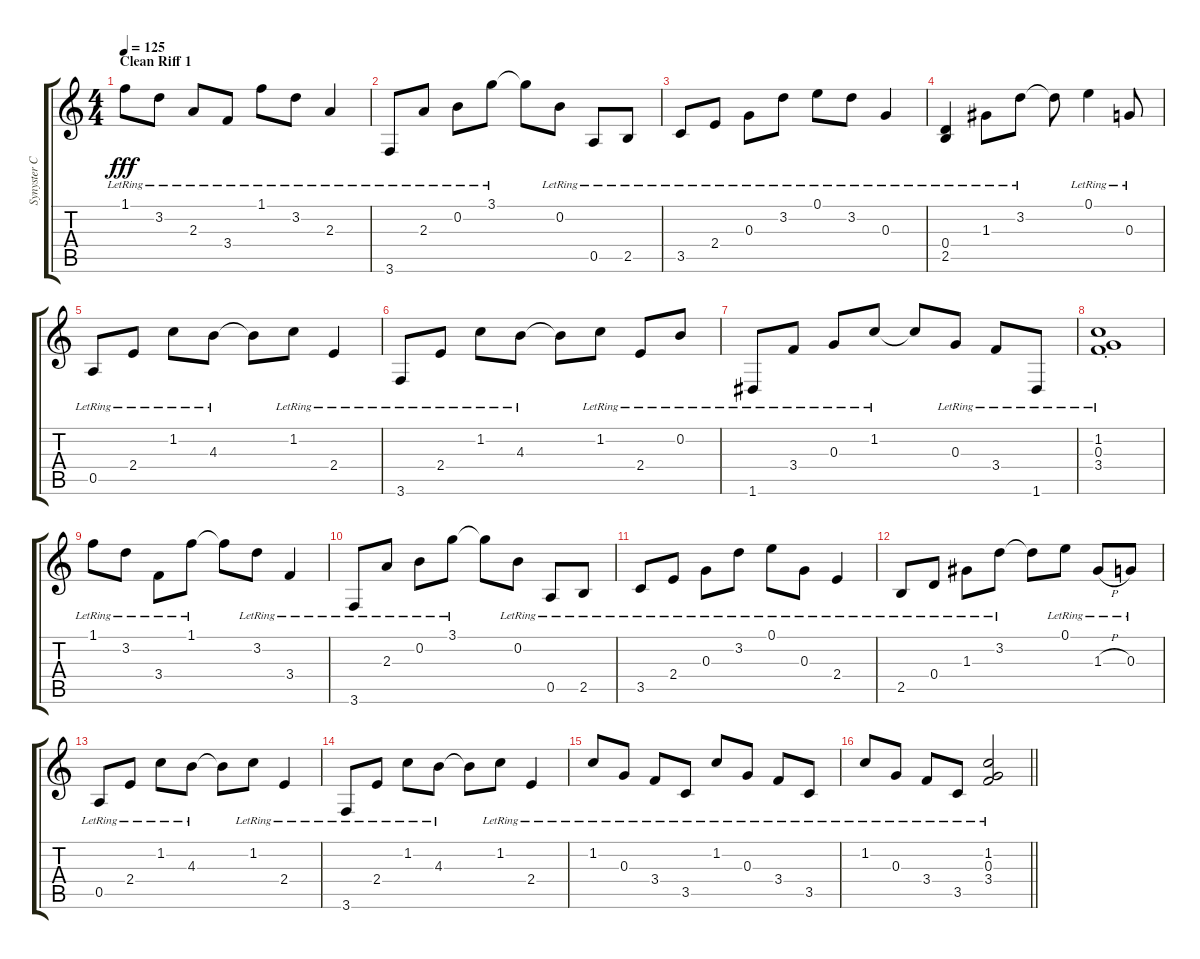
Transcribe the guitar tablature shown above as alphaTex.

\track ("Synyster Clean" "Synyster C") {instrument acousticguitarsteel}
\staff {score tabs}
\tuning (E4 B3 G3 D3 A2 D2) {hide}
\ts (4 4)
\section ("" "Clean Riff 1")
\tempo 125
\clef g2
\ks c
1.1{lr}.8{dy fff} 3.2{lr}.8 2.3{lr}.8 3.4{lr}.8 1.1{lr}.8 3.2{lr}.8 2.3{lr}.4 |
3.6{lr}.8 2.3{lr}.8 0.2{lr}.8 3.1{lr}.8 3.1{t}.8 0.2{lr}.8 0.5{lr}.8 2.5{lr}.8 |
3.5{lr}.8 2.4{lr}.8 0.3{lr}.8 3.2{lr}.8 0.1{lr}.8 3.2{lr}.8 0.3{lr}.4 |
(0.4{lr} 2.5{lr}).4 1.3{lr}.8 3.2{lr}.8 3.2{t}.8 0.1{lr}.4 0.3{lr}.8 |
0.5{lr}.8 2.4{lr}.8 1.2{lr}.8 4.3{lr}.8 4.3{t}.8 1.2{lr}.8 2.4{lr}.4 |
3.6{lr}.8 2.4{lr}.8 1.2{lr}.8 4.3{lr}.8 4.3{t}.8 1.2{lr}.8 2.4{lr}.8 0.2{lr}.8 |
1.6{lr}.8 3.4{lr}.8 0.3{lr}.8 1.2{lr}.8 1.2{t}.8 0.3{lr}.8 3.4{lr}.8 1.6{lr}.8 |
(1.2{st lr} 0.3{st lr} 3.4{lr}).1 |
1.1{lr}.8 3.2{lr}.8 3.4{lr}.8 1.1{lr}.8 1.1{t}.8 3.2{lr}.8 3.4{lr}.4 |
3.6{lr}.8 2.3{lr}.8 0.2{lr}.8 3.1{lr}.8 3.1{t}.8 0.2{lr}.8 0.5{lr}.8 2.5{lr}.8 |
3.5{lr}.8 2.4{lr}.8 0.3{lr}.8 3.2{lr}.8 0.1{lr}.8 0.3{lr}.8 2.4{lr}.4 |
2.5{lr}.8 0.4{lr}.8 1.3{lr}.8 3.2{lr}.8 3.2{t}.8 0.1{lr}.8 1.3{h lr}.8 0.3{lr}.8 |
0.5{lr}.8 2.4{lr}.8 1.2{lr}.8 4.3{lr}.8 4.3{t}.8 1.2{lr}.8 2.4{lr}.4 |
3.6{lr}.8 2.4{lr}.8 1.2{lr}.8 4.3{lr}.8 4.3{t}.8 1.2{lr}.8 2.4{lr}.4 |
1.2{lr}.8 0.3{lr}.8 3.4{lr}.8 3.5{lr}.8 1.2{lr}.8 0.3{lr}.8 3.4{lr}.8 3.5{lr}.8 |
\barLineRight lightlight
1.2{lr}.8 0.3{lr}.8 3.4{lr}.8 3.5{lr}.8 (1.2{lr} 0.3{lr} 3.4{lr}).2
